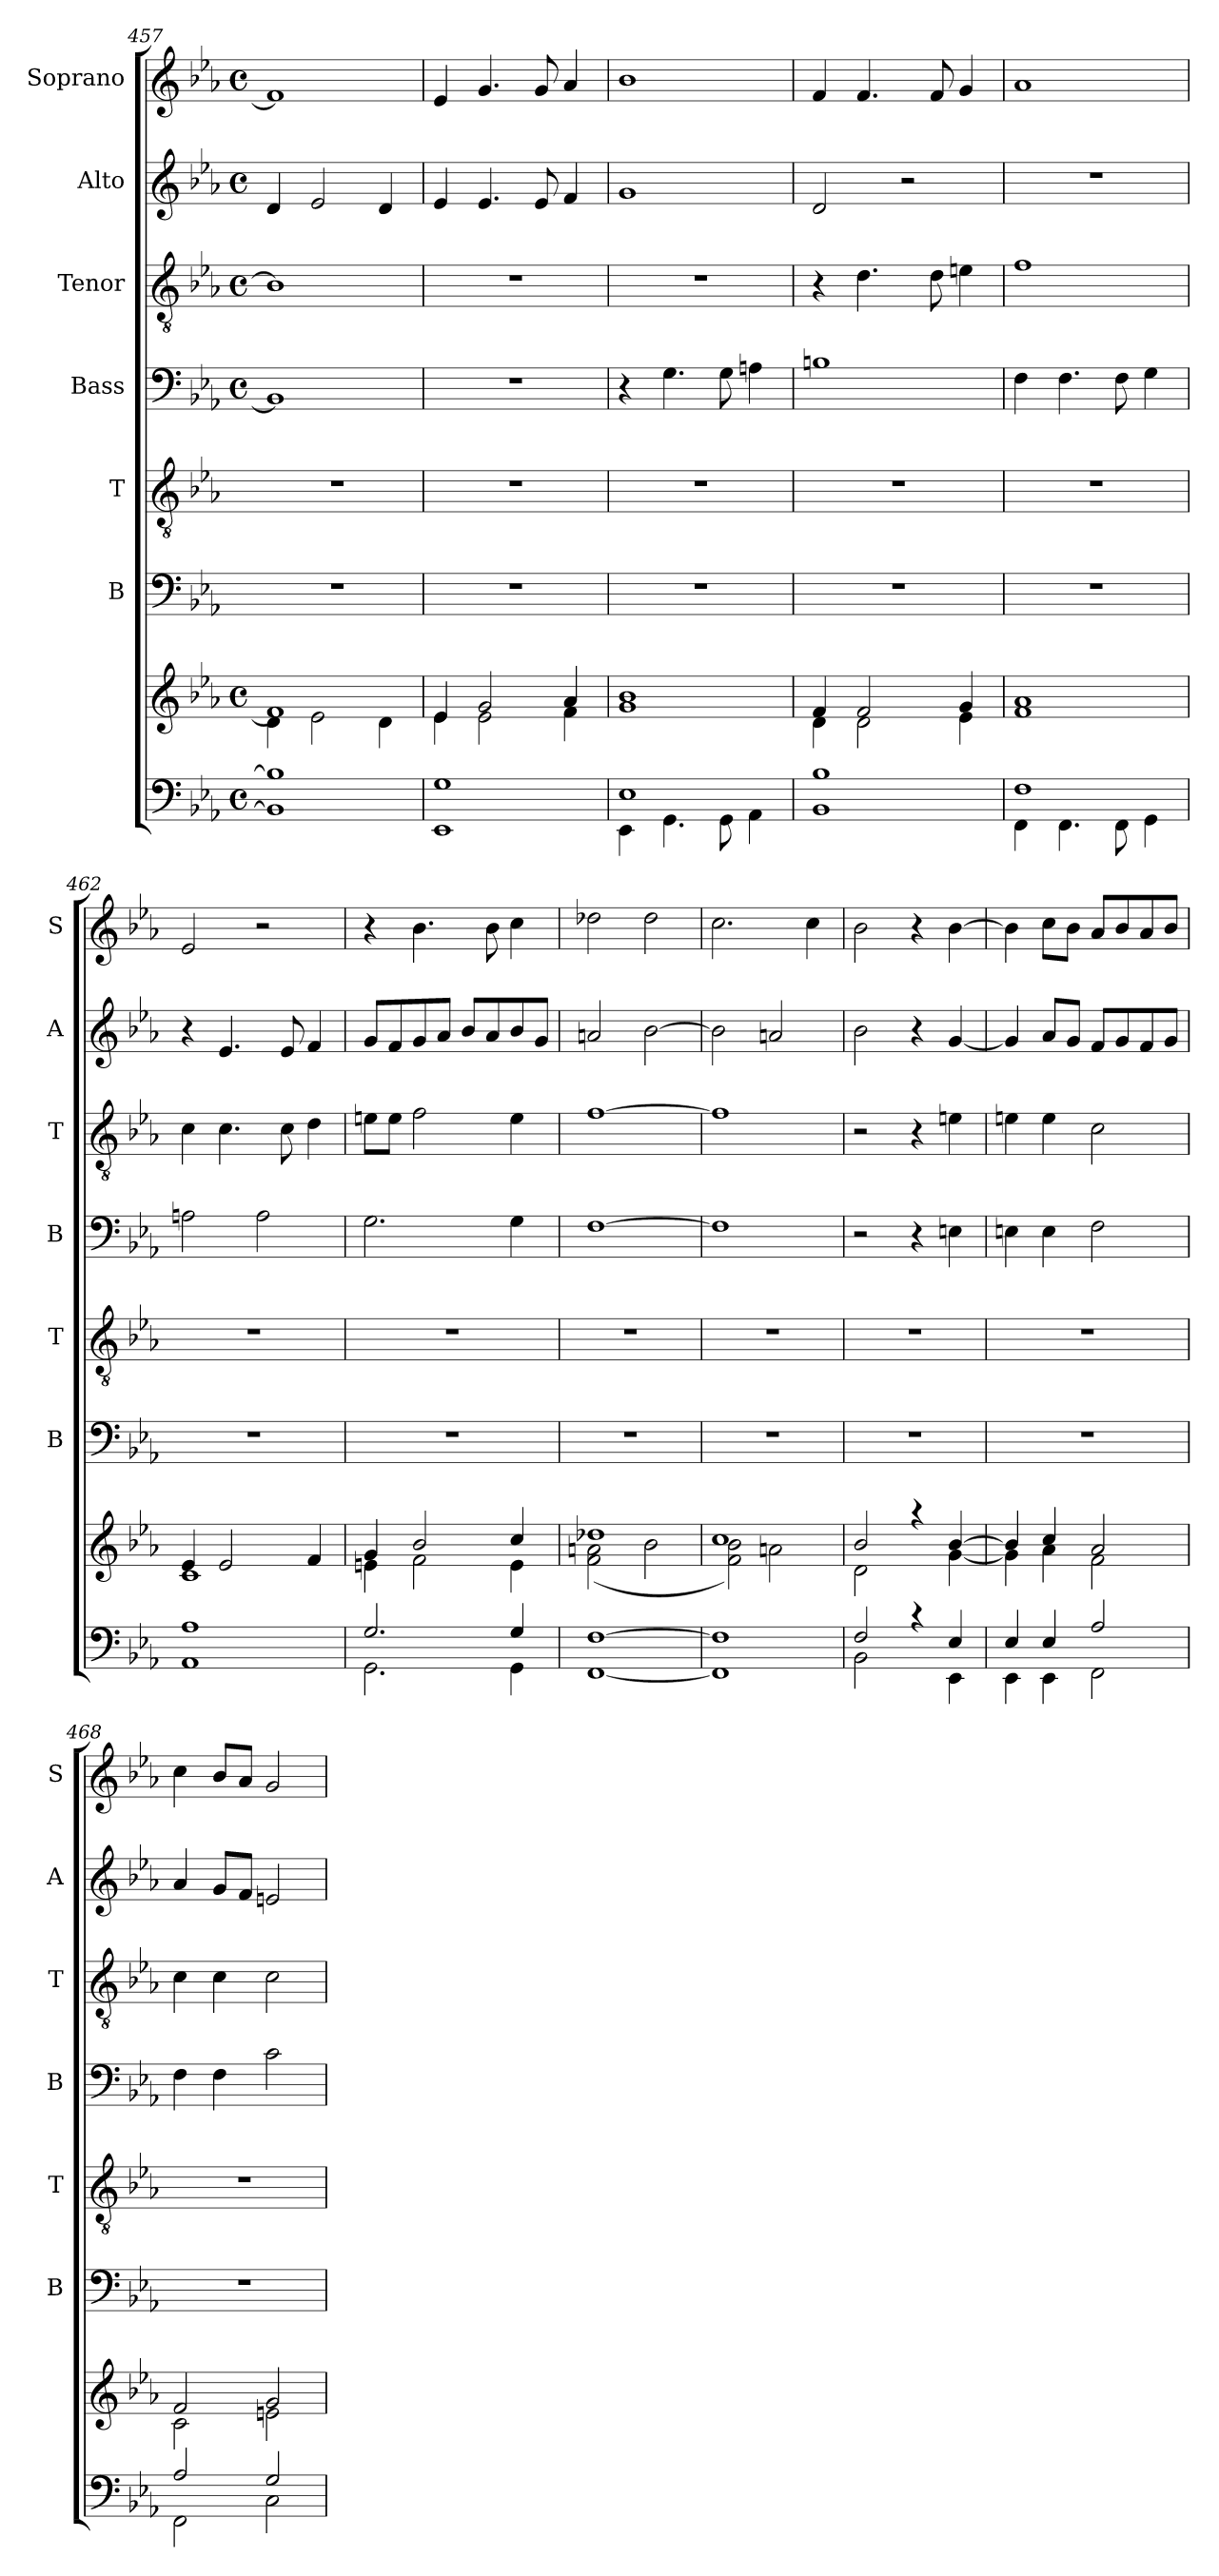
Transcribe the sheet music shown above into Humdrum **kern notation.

**kern	**kern	**kern	**kern	**kern	**kern	**kern	**kern
*part8	*part7	*part6	*part5	*part4	*part3	*part2	*part1
*staff8	*staff7	*staff6	*staff5	*staff4	*staff3	*staff2	*staff1
*	*	*I"B	*I"T	*I"Bass	*I"Tenor	*I"Alto	*I"Soprano
*	*	*I'B	*I'T	*I'B	*I'T	*I'A	*I'S
!!LO:PB:g=z
*clefF4	*clefG2	*clefF4	*clefGv2	*clefF4	*clefGv2	*clefG2	*clefG2
*k[b-e-a-]	*k[b-e-a-]	*k[b-e-a-]	*k[b-e-a-]	*k[b-e-a-]	*k[b-e-a-]	*k[b-e-a-]	*k[b-e-a-]
*E-:	*E-:	*E-:	*E-:	*E-:	*E-:	*E-:	*E-:
*M4/4	*M4/4	*	*	*M4/4	*M4/4	*M4/4	*M4/4
*met(c)	*met(c)	*	*	*met(c)	*met(c)	*met(c)	*met(c)
=457	=457	=457	=457	=457	=457	=457	=457
*	*^	*	*	*	*	*	*
1BB-] 1B-]	1f]	4d\	1r	1r	1BB]	1B]	4d/	1f]
.	.	2e-\	.	.	.	.	2e-/	.
.	.	4d\	.	.	.	.	4d/	.
=458	=458	=458	=458	=458	=458	=458	=458	=458
1EE- 1G	4e-/	4e-\	1r	1r	1r	1r	4e-/	4e-/
.	2g/	2e-\	.	.	.	.	4.e-/	4.g/
.	.	.	.	.	.	.	8e-/	8g/
.	4a-/	4f\	.	.	.	.	4f/	4a-/
*	*v	*v	*	*	*	*	*	*
=459	=459	=459	=459	=459	=459	=459	=459
*^	*	*	*	*	*	*	*
1E-	4EE-\	1g 1b-	1r	1r	4r	1r	1g	1b-
.	4.GG\	.	.	.	4.G\	.	.	.
.	8GG\	.	.	.	8G\	.	.	.
.	4AA-\	.	.	.	4A\	.	.	.
*v	*v	*	*	*	*	*	*	*
=460	=460	=460	=460	=460	=460	=460	=460
*	*^	*	*	*	*	*	*
1BB- 1B-	4f/	4d\	1r	1r	1B	4r	2d/	4f/
.	2f/	2d\	.	.	.	4.d\	.	4.f/
.	.	.	.	.	.	.	2r	.
.	.	.	.	.	.	8d\	.	8f/
.	4g/	4e-\	.	.	.	4e\	.	4g/
*	*v	*v	*	*	*	*	*	*
=461	=461	=461	=461	=461	=461	=461	=461
*^	*	*	*	*	*	*	*
1F	4FF\	1f 1a-	1r	1r	4F\	1f	1r	1a-
.	4.FF\	.	.	.	4.F\	.	.	.
.	8FF\	.	.	.	8F\	.	.	.
.	4GG\	.	.	.	4G\	.	.	.
*v	*v	*	*	*	*	*	*	*
!!LO:PB:g=z
=462	=462	=462	=462	=462	=462	=462	=462
*	*^	*	*	*	*	*	*
1AA- 1A-	4e-/	1c	1r	1r	2A\	4c\	4r	2e-/
.	2e-/	.	.	.	.	4.c\	4.e-/	.
.	.	.	.	.	2A\	.	.	2r
.	.	.	.	.	.	8c\	8e-/	.
.	4f/	.	.	.	.	4d\	4f/	.
=463	=463	=463	=463	=463	=463	=463	=463	=463
*^	*	*	*	*	*	*	*	*
2.G/	2.GG\	4g/	4en\	1r	1r	2.G\	8en\L	8g/L	4r
.	.	.	.	.	.	.	8e\J	8f/	.
.	.	2b-/	2f\	.	.	.	2f\	8g/	4.b-\
.	.	.	.	.	.	.	.	8a-/J	.
.	.	.	.	.	.	.	.	8b-/L	.
.	.	.	.	.	.	.	.	8a-/	8b-\
4G/	4GG\	4cc/	4e\	.	.	4G\	4e\	8b-/	4cc\
.	.	.	.	.	.	.	.	8g/J	.
*v	*v	*	*	*	*	*	*	*	*
=464	=464	=464	=464	=464	=464	=464	=464	=464
[<1FF [>1F	1dd-X	(<2f\ 2an\	1r	1r	[>1F	[>1f	2an/	2dd-X\
.	.	2b-\	.	.	.	.	[>2b-\	2dd-\
=465	=465	=465	=465	=465	=465	=465	=465	=465
1FF] 1F]	1cc	2f\ 2b-\)	1r	1r	1F]	1f]	2b-\]	2.cc\
.	.	2an\	.	.	.	.	2an/	.
.	.	.	.	.	.	.	.	4cc\
=466	=466	=466	=466	=466	=466	=466	=466	=466
*^	*	*	*	*	*	*	*	*
2F/	2BB-\	2b-/	2d\	1r	1r	2r	2r	2b-\	2b-\
4rc	4ryy	4raa	4ryy	.	.	4r	4r	4r	4r
4E-/	4EE-\	[<4b-/	[<4g\	.	.	4E\	4e\	[<4g/	[<4b-\
!!LO:PB:g=z
=467	=467	=467	=467	=467	=467	=467	=467	=467	=467
4E-/	4EE-\	4b-/]	4g\]	1r	1r	4E\	4e\	4g/]	4b-\]
4E-/	4EE-\	4cc/	4a-\	.	.	4E\	4e\	8a-/L	8cc\L
.	.	.	.	.	.	.	.	8g/J	8b-\J
2A-/	2FF\	2a-/	2f\	.	.	2F\	2c\	8f/L	8a-/L
.	.	.	.	.	.	.	.	8g/	8b-/
.	.	.	.	.	.	.	.	8f/	8a-/
.	.	.	.	.	.	.	.	8g/J	8b-/J
=468	=468	=468	=468	=468	=468	=468	=468	=468	=468
2A-/	2FF\	2f/	2c\	1r	1r	4F\	4c\	4a-/	4cc\
.	.	.	.	.	.	4F\	4c\	8g/L	8b-/L
.	.	.	.	.	.	.	.	8f/J	8a-/J
2G/	2C\	2g/	2en\	.	.	2c\	2c\	2en/	2g/
*v	*v	*	*	*	*	*	*	*	*
*	*v	*v	*	*	*	*	*	*
=	=	=	=	=	=	=	=
*-	*-	*-	*-	*-	*-	*-	*-
